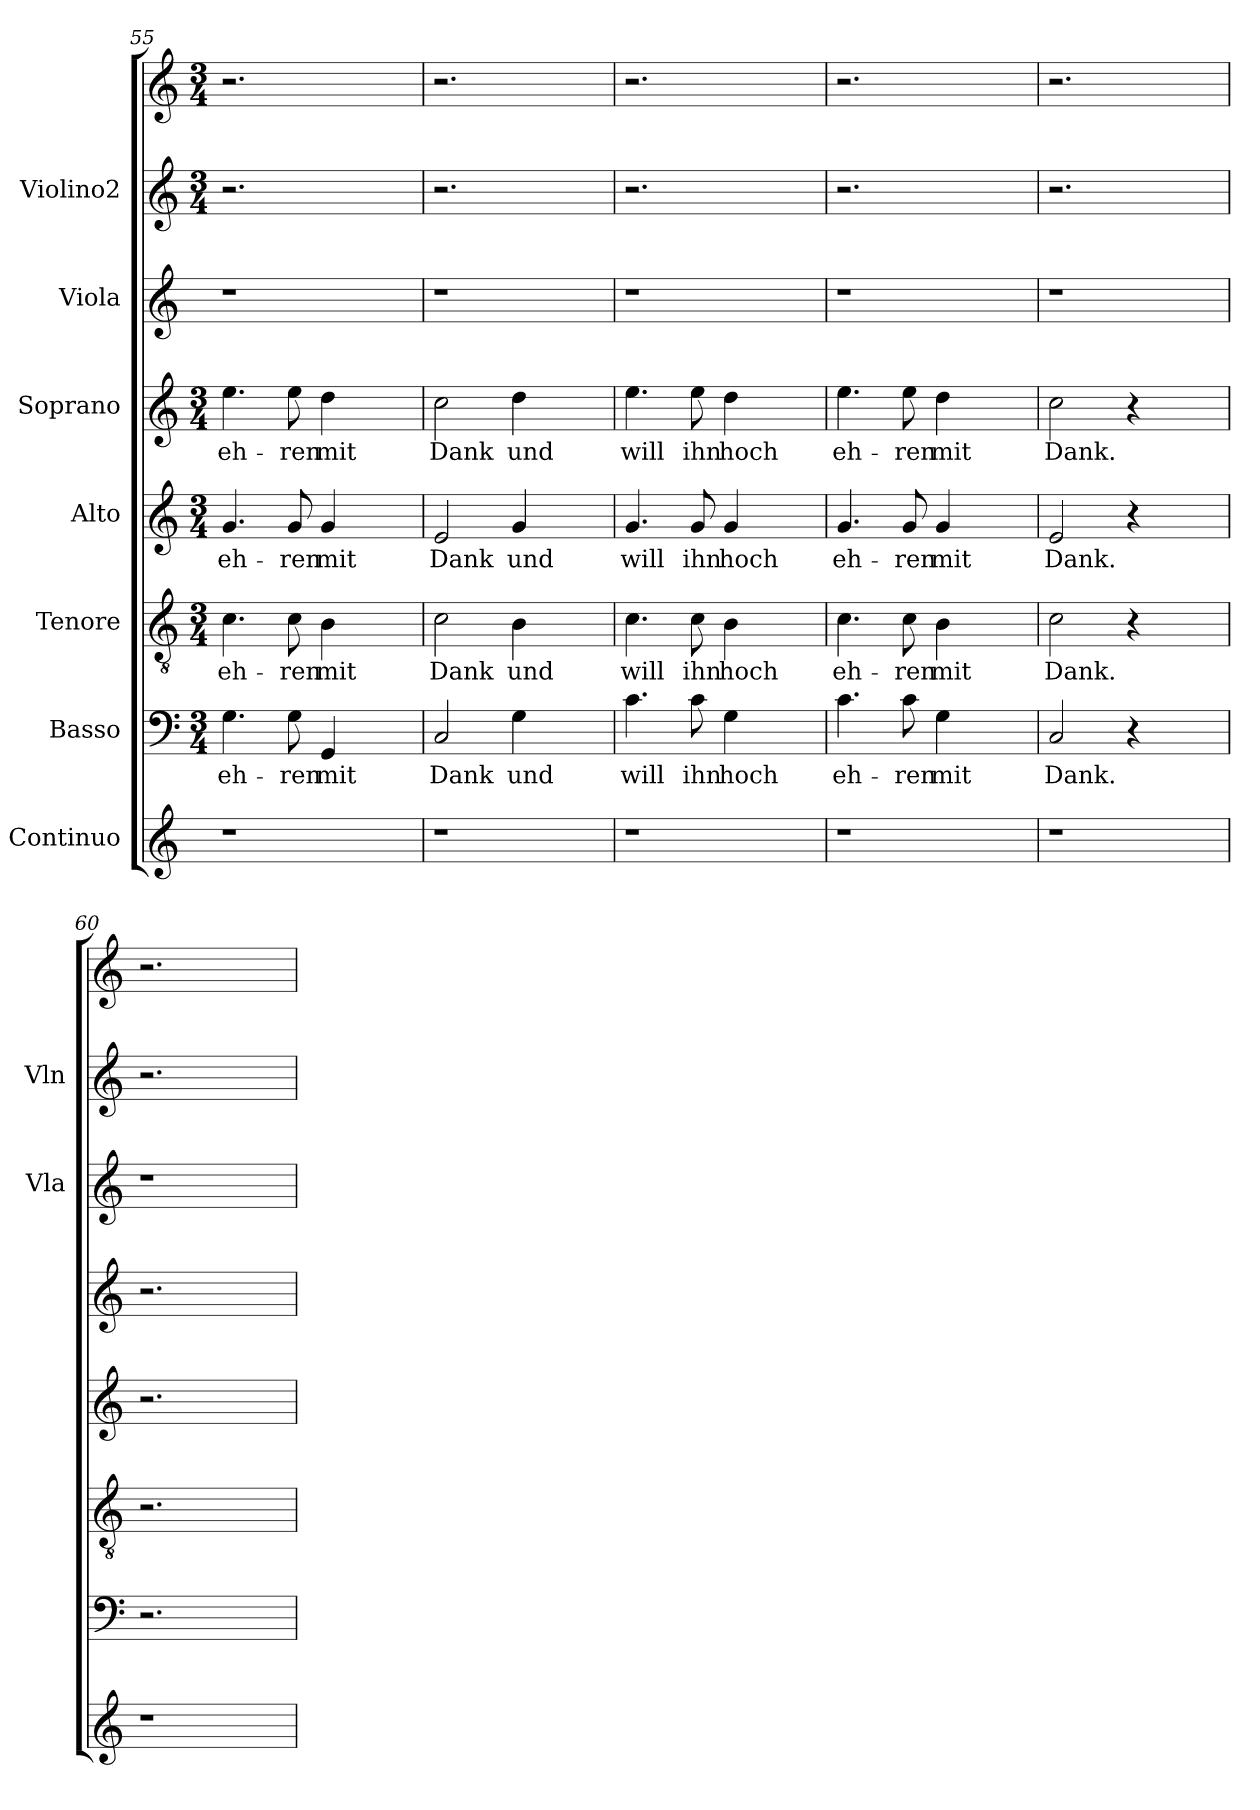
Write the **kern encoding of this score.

**kern	**kern	**text	**kern	**text	**kern	**text	**kern	**text	**kern	**kern	**kern
*part7	*part6	*part6	*part5	*part5	*part4	*part4	*part3	*part3	*part2	*part1	*part1
*staff8	*staff7	*staff7	*staff6	*staff6	*staff5	*staff5	*staff4	*staff4	*staff3	*staff2	*staff1
*I"Continuo	*I"Basso	*	*I"Tenore	*	*I"Alto	*	*I"Soprano	*	*I"Viola	*I"Violino2	*
*	*	*	*	*	*	*	*	*	*I'Vla	*I'Vln	*
*clefG2	*clefF4	*	*clefGv2	*	*clefG2	*	*clefG2	*	*clefG2	*clefG2	*clefG2
*k[]	*k[]	*	*k[]	*	*k[]	*	*k[]	*	*k[]	*k[]	*k[]
*	*M3/4	*	*M3/4	*	*M3/4	*	*M3/4	*	*	*M3/4	*M3/4
=55	=55	=55	=55	=55	=55	=55	=55	=55	=55	=55	=55
!	!	!LO:LY:b	!	!LO:LY:b	!	!LO:LY:b	!	!LO:LY:b	!	!	!
1r	4.G\	eh-	4.c\	eh-	4.g/	eh-	4.ee\	eh-	1r	2.r	2.r
!	!	!LO:LY:b	!	!LO:LY:b	!	!LO:LY:b	!	!LO:LY:b	!	!	!
.	8G\	ren	8c\	ren	8g/	ren	8ee\	ren	.	.	.
!	!	!LO:LY:b	!	!LO:LY:b	!	!LO:LY:b	!	!LO:LY:b	!	!	!
.	4GG/	mit	4B\	mit	4g/	mit	4dd\	mit	.	.	.
.	4ryy	.	4ryy	.	4ryy	.	4ryy	.	.	4ryy	4ryy
!!LO:LB:g=z
=56	=56	=56	=56	=56	=56	=56	=56	=56	=56	=56	=56
!	!	!LO:LY:b	!	!LO:LY:b	!	!LO:LY:b	!	!LO:LY:b	!	!	!
1r	2C/	Dank	2c\	Dank	2e/	Dank	2cc\	Dank	1r	2.r	2.r
!	!	!LO:LY:b	!	!LO:LY:b	!	!LO:LY:b	!	!LO:LY:b	!	!	!
.	4G\	und	4B\	und	4g/	und	4dd\	und	.	.	.
.	4ryy	.	4ryy	.	4ryy	.	4ryy	.	.	4ryy	4ryy
=57	=57	=57	=57	=57	=57	=57	=57	=57	=57	=57	=57
!	!	!LO:LY:b	!	!LO:LY:b	!	!LO:LY:b	!	!LO:LY:b	!	!	!
1r	4.c\	will	4.c\	will	4.g/	will	4.ee\	will	1r	2.r	2.r
!	!	!LO:LY:b	!	!LO:LY:b	!	!LO:LY:b	!	!LO:LY:b	!	!	!
.	8c\	ihn	8c\	ihn	8g/	ihn	8ee\	ihn	.	.	.
!	!	!LO:LY:b	!	!LO:LY:b	!	!LO:LY:b	!	!LO:LY:b	!	!	!
.	4G\	hoch	4B\	hoch	4g/	hoch	4dd\	hoch	.	.	.
.	4ryy	.	4ryy	.	4ryy	.	4ryy	.	.	4ryy	4ryy
=58	=58	=58	=58	=58	=58	=58	=58	=58	=58	=58	=58
!	!	!LO:LY:b	!	!LO:LY:b	!	!LO:LY:b	!	!LO:LY:b	!	!	!
1r	4.c\	eh-	4.c\	eh-	4.g/	eh-	4.ee\	eh-	1r	2.r	2.r
!	!	!LO:LY:b	!	!LO:LY:b	!	!LO:LY:b	!	!LO:LY:b	!	!	!
.	8c\	ren	8c\	ren	8g/	ren	8ee\	ren	.	.	.
!	!	!LO:LY:b	!	!LO:LY:b	!	!LO:LY:b	!	!LO:LY:b	!	!	!
.	4G\	mit	4B\	mit	4g/	mit	4dd\	mit	.	.	.
.	4ryy	.	4ryy	.	4ryy	.	4ryy	.	.	4ryy	4ryy
=59	=59	=59	=59	=59	=59	=59	=59	=59	=59	=59	=59
!	!	!LO:LY:b	!	!LO:LY:b	!	!LO:LY:b	!	!LO:LY:b	!	!	!
1r	2C/	Dank.	2c\	Dank.	2e/	Dank.	2cc\	Dank.	1r	2.r	2.r
.	4r	.	4r	.	4r	.	4r	.	.	.	.
.	4ryy	.	4ryy	.	4ryy	.	4ryy	.	.	4ryy	4ryy
=60	=60	=60	=60	=60	=60	=60	=60	=60	=60	=60	=60
1r	2.r	.	2.r	.	2.r	.	2.r	.	1r	2.r	2.r
.	4ryy	.	4ryy	.	4ryy	.	4ryy	.	.	4ryy	4ryy
=	=	=	=	=	=	=	=	=	=	=	=
*-	*-	*-	*-	*-	*-	*-	*-	*-	*-	*-	*-
